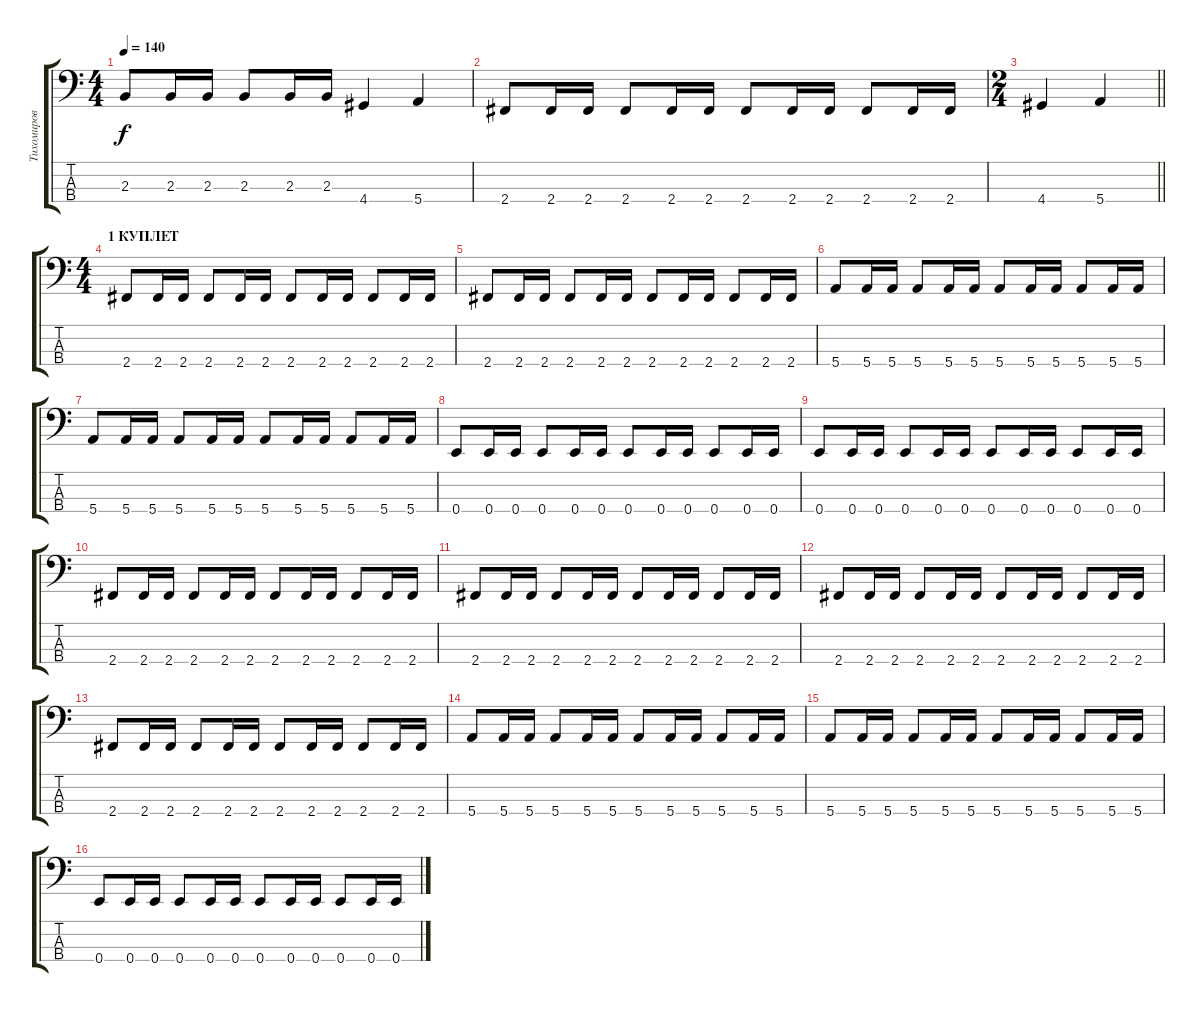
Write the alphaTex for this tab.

\track ("Тихомиров" "Тихомиров") {instrument electricbasspick}
\staff {score tabs}
\tuning (G2 D2 A1 E1) {hide}
\ts (4 4)
\tempo 140
\clef f4
\ks c
2.3.8{dy f} 2.3.16 2.3.16 2.3.8 2.3.16 2.3.16 4.4.4 5.4.4 |
2.4.8 2.4.16 2.4.16 2.4.8 2.4.16 2.4.16 2.4.8 2.4.16 2.4.16 2.4.8 2.4.16 2.4.16 |
\ts (2 4)
\barLineRight lightlight
4.4.4 5.4.4 |
\ts (4 4)
\section ("" "1 КУПЛЕТ")
2.4.8 2.4.16 2.4.16 2.4.8 2.4.16 2.4.16 2.4.8 2.4.16 2.4.16 2.4.8 2.4.16 2.4.16 |
2.4.8 2.4.16 2.4.16 2.4.8 2.4.16 2.4.16 2.4.8 2.4.16 2.4.16 2.4.8 2.4.16 2.4.16 |
5.4.8 5.4.16 5.4.16 5.4.8 5.4.16 5.4.16 5.4.8 5.4.16 5.4.16 5.4.8 5.4.16 5.4.16 |
5.4.8 5.4.16 5.4.16 5.4.8 5.4.16 5.4.16 5.4.8 5.4.16 5.4.16 5.4.8 5.4.16 5.4.16 |
0.4.8 0.4.16 0.4.16 0.4.8 0.4.16 0.4.16 0.4.8 0.4.16 0.4.16 0.4.8 0.4.16 0.4.16 |
0.4.8 0.4.16 0.4.16 0.4.8 0.4.16 0.4.16 0.4.8 0.4.16 0.4.16 0.4.8 0.4.16 0.4.16 |
2.4.8 2.4.16 2.4.16 2.4.8 2.4.16 2.4.16 2.4.8 2.4.16 2.4.16 2.4.8 2.4.16 2.4.16 |
2.4.8 2.4.16 2.4.16 2.4.8 2.4.16 2.4.16 2.4.8 2.4.16 2.4.16 2.4.8 2.4.16 2.4.16 |
2.4.8 2.4.16 2.4.16 2.4.8 2.4.16 2.4.16 2.4.8 2.4.16 2.4.16 2.4.8 2.4.16 2.4.16 |
2.4.8 2.4.16 2.4.16 2.4.8 2.4.16 2.4.16 2.4.8 2.4.16 2.4.16 2.4.8 2.4.16 2.4.16 |
5.4.8 5.4.16 5.4.16 5.4.8 5.4.16 5.4.16 5.4.8 5.4.16 5.4.16 5.4.8 5.4.16 5.4.16 |
5.4.8 5.4.16 5.4.16 5.4.8 5.4.16 5.4.16 5.4.8 5.4.16 5.4.16 5.4.8 5.4.16 5.4.16 |
0.4.8 0.4.16 0.4.16 0.4.8 0.4.16 0.4.16 0.4.8 0.4.16 0.4.16 0.4.8 0.4.16 0.4.16
